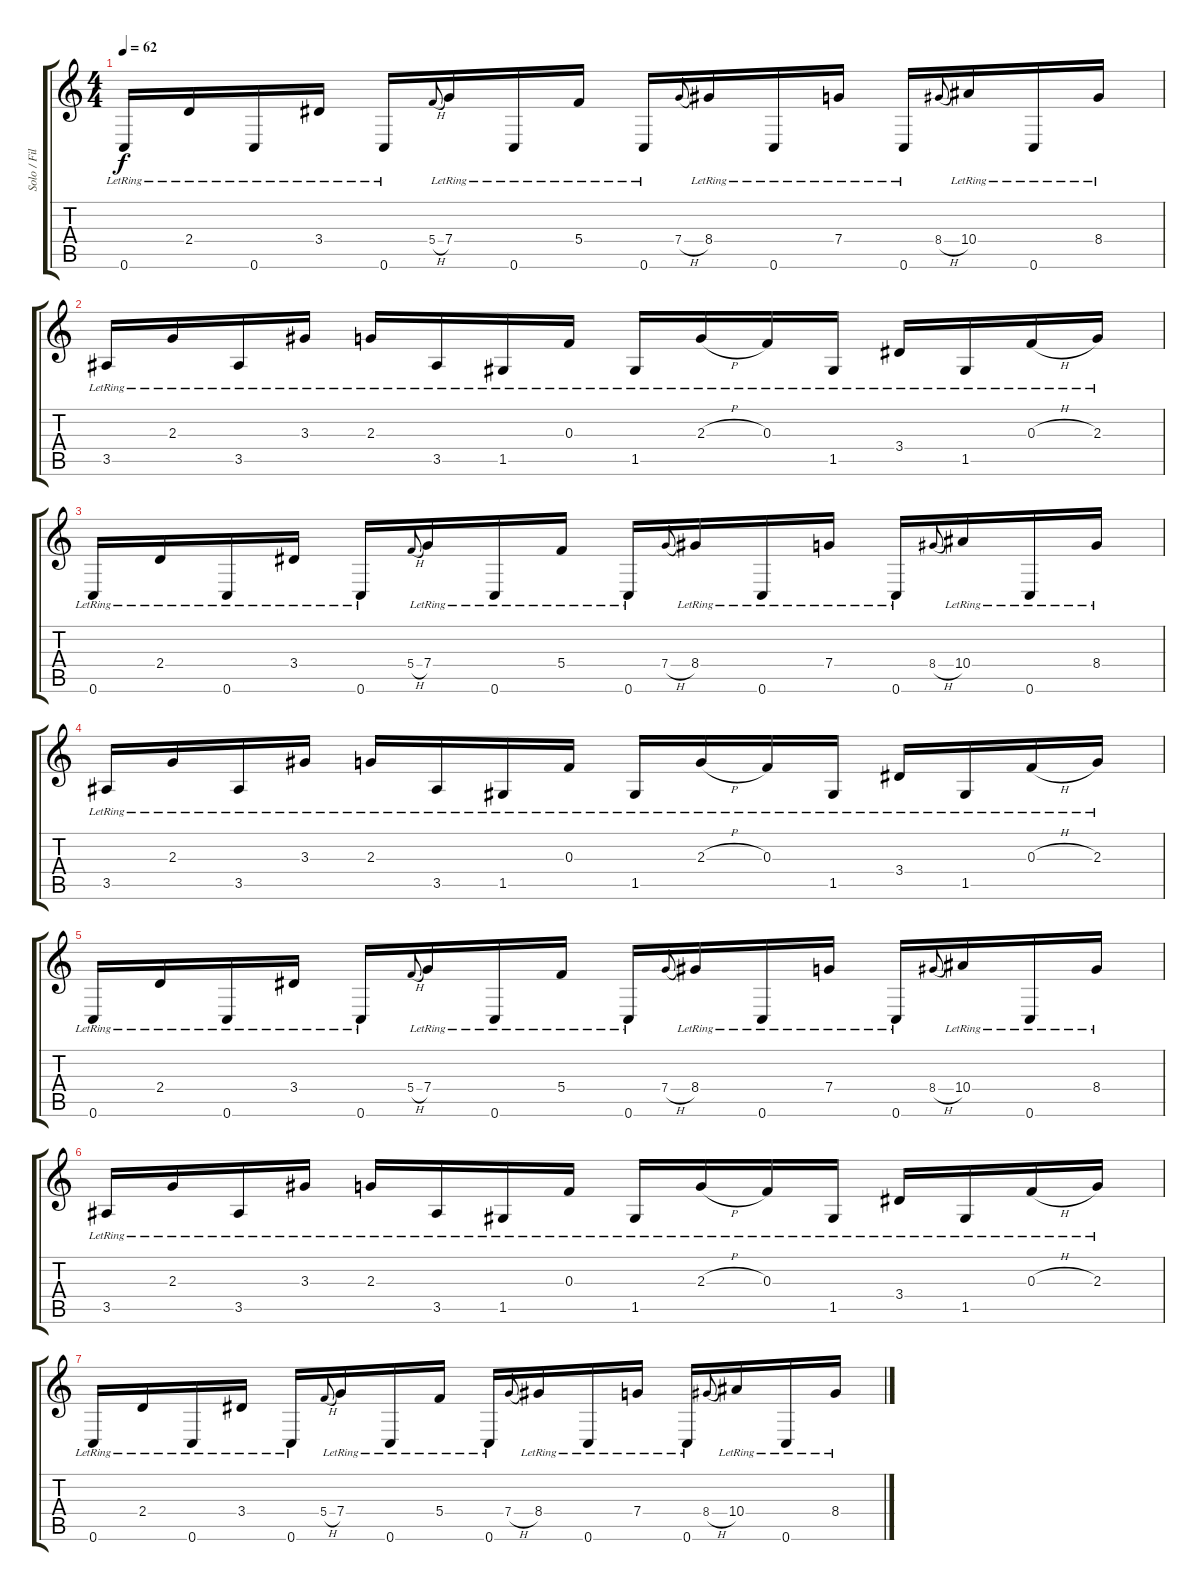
\track ("Solo / Fills" "Solo / Fil") {instrument distortionguitar}
\staff {score tabs}
\tuning (D4 A3 F3 C3 G2 C2) {hide}
\ts (4 4)
\tempo 62
\clef g2
\ks c
0.6{lr}.16{dy f volume 13 instrument acousticguitarsteel} 2.4{lr}.16 0.6{lr}.16 3.4{lr}.16 0.6{lr}.16 5.4{h}.8{gr onbeat} 7.4{lr}.16 0.6{lr}.16 5.4{lr}.16 0.6{lr}.16 7.4{h}.8{gr onbeat} 8.4{lr}.16 0.6{lr}.16 7.4{lr}.16 0.6{lr}.16 8.4{h}.8{gr onbeat} 10.4{lr}.16 0.6{lr}.16 8.4{lr}.16 |
3.5{lr}.16 2.3{lr}.16 3.5{lr}.16 3.3{lr}.16 2.3{lr}.16 3.5{lr}.16 1.5{lr}.16 0.3{lr}.16 1.5{lr}.16 2.3{h lr}.16 0.3{lr}.16 1.5{lr}.16 3.4{lr}.16 1.5{lr}.16 0.3{h lr}.16 2.3{lr}.16 |
0.6{lr}.16{volume 13 instrument acousticguitarsteel} 2.4{lr}.16 0.6{lr}.16 3.4{lr}.16 0.6{lr}.16 5.4{h}.8{gr onbeat} 7.4{lr}.16 0.6{lr}.16 5.4{lr}.16 0.6{lr}.16 7.4{h}.8{gr onbeat} 8.4{lr}.16 0.6{lr}.16 7.4{lr}.16 0.6{lr}.16 8.4{h}.8{gr onbeat} 10.4{lr}.16 0.6{lr}.16 8.4{lr}.16 |
3.5{lr}.16 2.3{lr}.16 3.5{lr}.16 3.3{lr}.16 2.3{lr}.16 3.5{lr}.16 1.5{lr}.16 0.3{lr}.16 1.5{lr}.16 2.3{h lr}.16 0.3{lr}.16 1.5{lr}.16 3.4{lr}.16 1.5{lr}.16 0.3{h lr}.16 2.3{lr}.16 |
0.6{lr}.16{volume 13 instrument acousticguitarsteel} 2.4{lr}.16 0.6{lr}.16 3.4{lr}.16 0.6{lr}.16 5.4{h}.8{gr onbeat} 7.4{lr}.16 0.6{lr}.16 5.4{lr}.16 0.6{lr}.16 7.4{h}.8{gr onbeat} 8.4{lr}.16 0.6{lr}.16 7.4{lr}.16 0.6{lr}.16 8.4{h}.8{gr onbeat} 10.4{lr}.16 0.6{lr}.16 8.4{lr}.16 |
3.5{lr}.16 2.3{lr}.16 3.5{lr}.16 3.3{lr}.16 2.3{lr}.16 3.5{lr}.16 1.5{lr}.16 0.3{lr}.16 1.5{lr}.16 2.3{h lr}.16 0.3{lr}.16 1.5{lr}.16 3.4{lr}.16 1.5{lr}.16 0.3{h lr}.16 2.3{lr}.16 |
0.6{lr}.16{volume 13 instrument acousticguitarsteel} 2.4{lr}.16 0.6{lr}.16 3.4{lr}.16 0.6{lr}.16 5.4{h}.8{gr onbeat} 7.4{lr}.16 0.6{lr}.16 5.4{lr}.16 0.6{lr}.16 7.4{h}.8{gr onbeat} 8.4{lr}.16 0.6{lr}.16 7.4{lr}.16 0.6{lr}.16 8.4{h}.8{gr onbeat} 10.4{lr}.16 0.6{lr}.16 8.4{lr}.16
